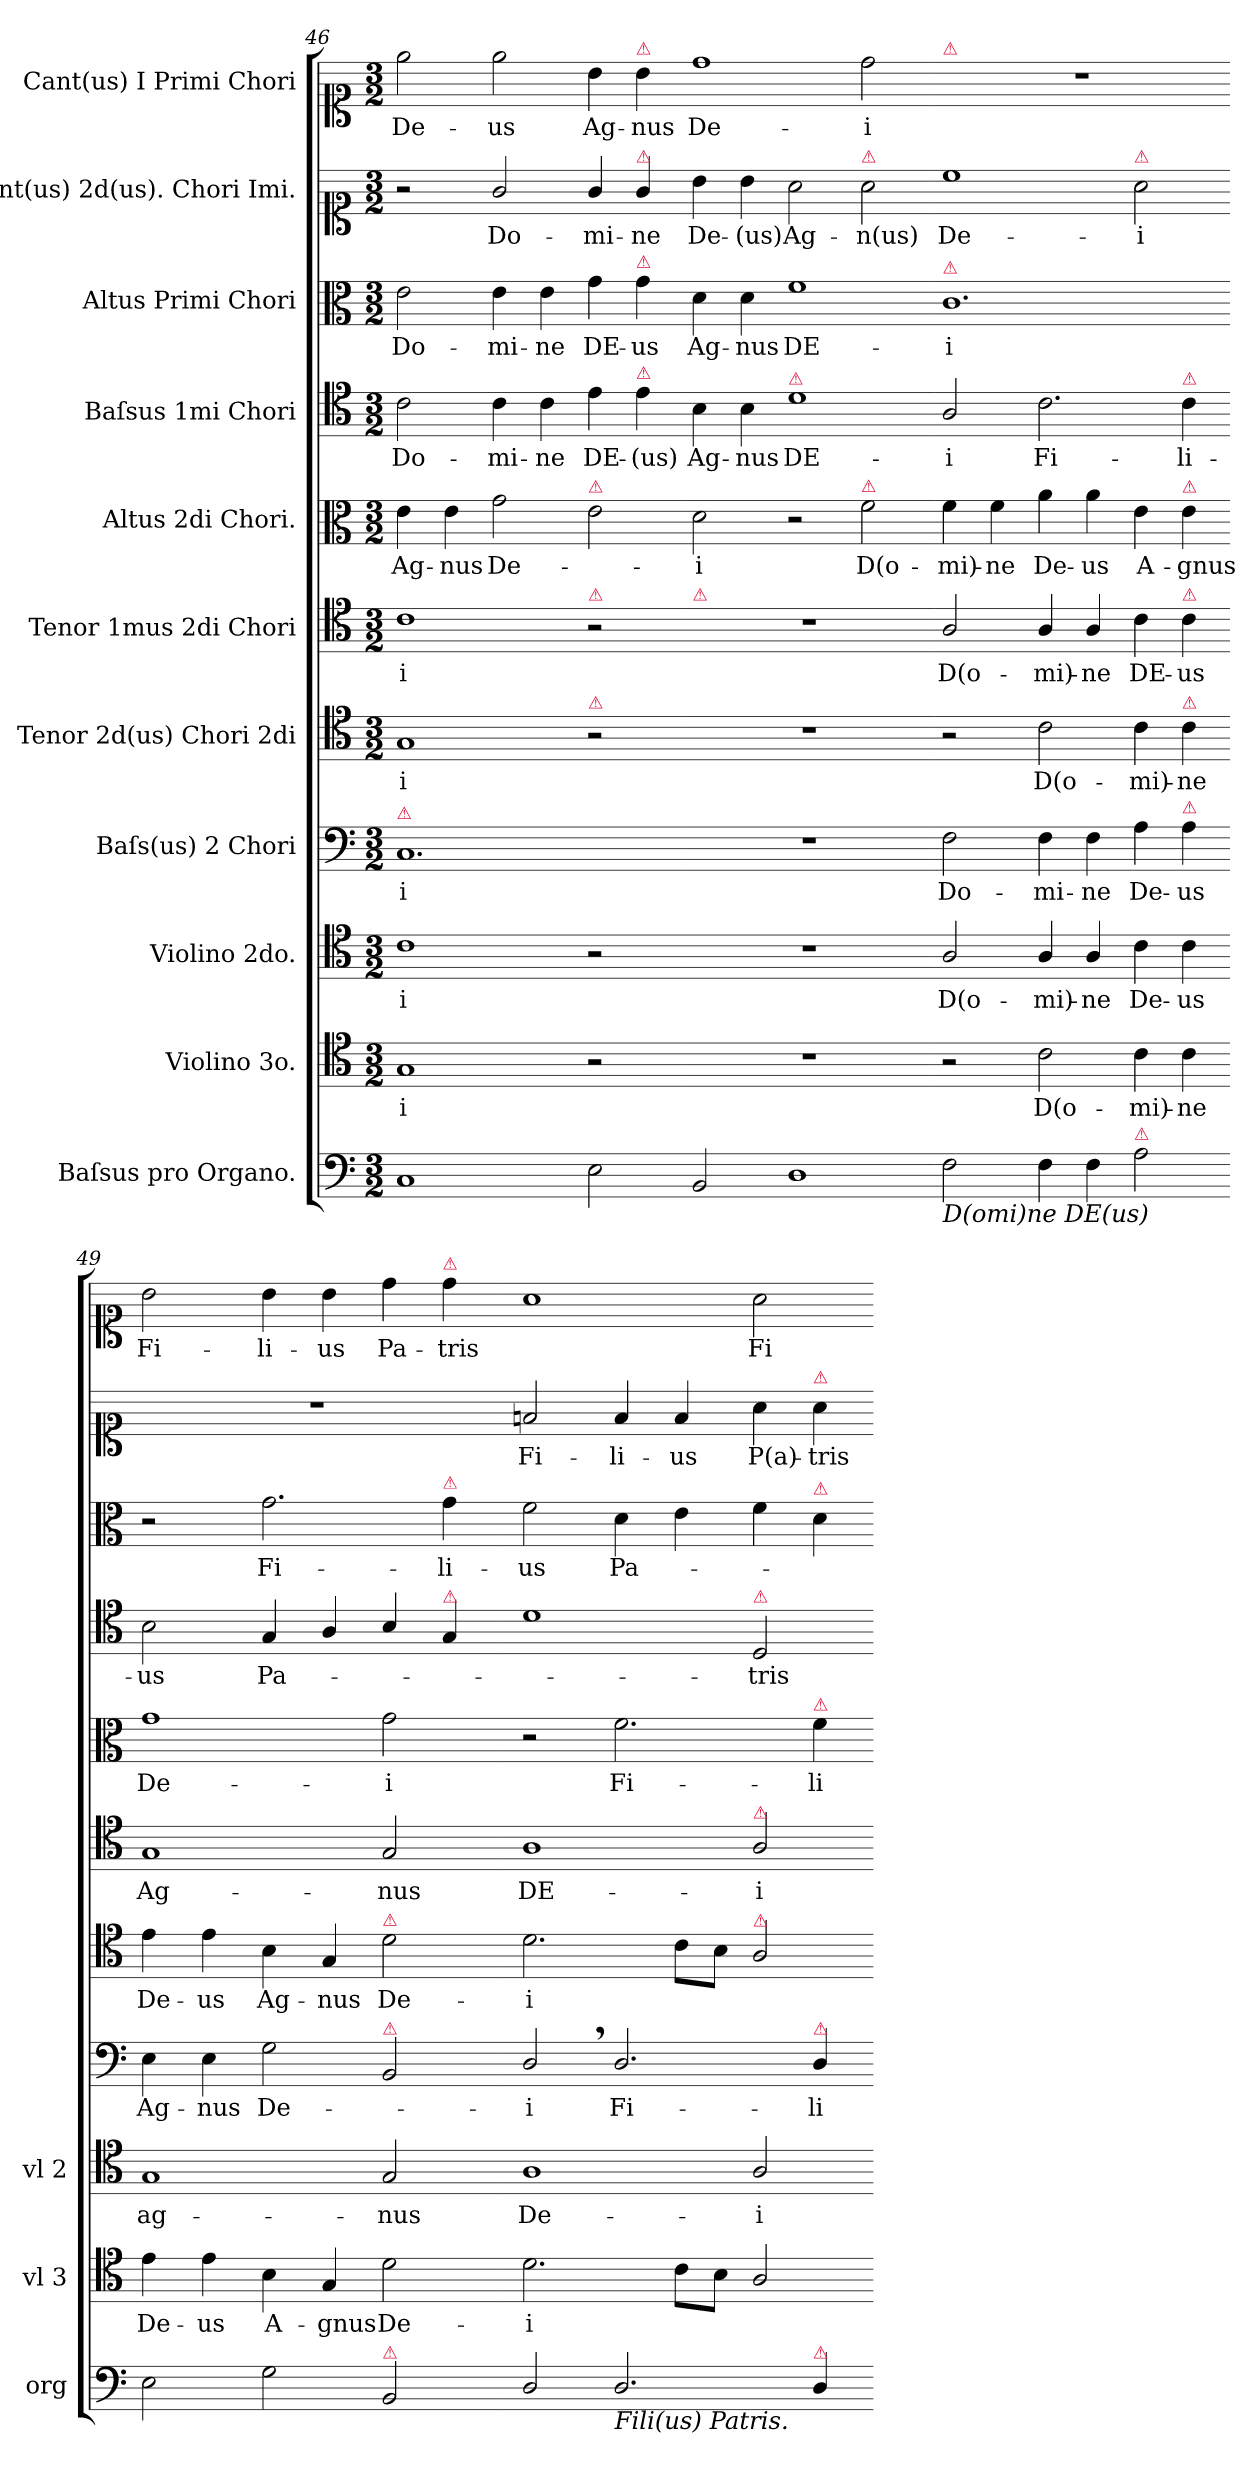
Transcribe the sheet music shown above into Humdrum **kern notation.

**kern	**kern	**text	**kern	**text	**kern	**text	**kern	**text	**kern	**text	**kern	**text	**kern	**text	**kern	**text	**kern	**text	**kern	**text
*part11	*part10	*part10	*part9	*part9	*part8	*part8	*part7	*part7	*part6	*part6	*part5	*part5	*part4	*part4	*part3	*part3	*part2	*part2	*part1	*part1
*staff11	*staff10	*staff10	*staff9	*staff9	*staff8	*staff8	*staff7	*staff7	*staff6	*staff6	*staff5	*staff5	*staff4	*staff4	*staff3	*staff3	*staff2	*staff2	*staff1	*staff1
*I"Baſsus pro Organo.	*I"Violino 3o.	*	*I"Violino 2do.	*	*I"Baſs(us) 2 Chori	*	*I"Tenor 2d(us) Chori 2di	*	*I"Tenor 1mus 2di Chori	*	*I"Altus 2di Chori.	*	*I"Baſsus 1mi Chori	*	*I"Altus Primi Chori	*	*I"Cant(us) 2d(us). Chori Imi.	*	*I"Cant(us) I Primi Chori	*
*I'org	*I'vl 3	*	*I'vl 2	*	*	*	*	*	*	*	*	*	*	*	*	*	*	*	*	*
*clefF4	*clefC4	*	*clefC4	*	*clefF4	*	*clefC4	*	*clefC4	*	*clefC3	*	*clefC4	*	*clefC3	*	*clefC1	*	*clefC1	*
*k[]	*k[]	*	*k[]	*	*k[]	*	*k[]	*	*k[]	*	*k[]	*	*k[]	*	*k[]	*	*k[]	*	*k[]	*
*D:dor	*D:dor	*	*D:dor	*	*D:dor	*	*D:dor	*	*D:dor	*	*D:dor	*	*D:dor	*	*D:dor	*	*D:dor	*	*D:dor	*
*M3/2	*M3/2	*	*M3/2	*	*M3/2	*	*M3/2	*	*M3/2	*	*M3/2	*	*M3/2	*	*M3/2	*	*M3/2	*	*M3/2	*
=46	=46	=46	=46	=46	=46	=46	=46	=46	=46	=46	=46	=46	=46	=46	=46	=46	=46	=46	=46	=46
!	!	!	!	!	!LO:TX:a:color=crimson:t=⚠	!	!	!	!	!	!	!	!	!	!	!	!	!	!	!
1C	1G	-i	1c	-i	1.C	-i	1G	-i	1c	-i	4e\	Ag-	2c\	Do-	2e\	Do-	2r	.	2ee\	De-
.	.	.	.	.	.	.	.	.	.	.	4e\	-nus	.	.	.	.	.	.	.	.
.	.	.	.	.	.	.	.	.	.	.	2g\	De-	4c\	-mi-	4e\	-mi-	2g/	Do-	2ee\	-us
.	.	.	.	.	.	.	.	.	.	.	.	.	4c\	-ne	4e\	-ne	.	.	.	.
!	!	!	!	!	!	!	!	!	!	!	!LO:TX:a:color=crimson:t=⚠	!	!	!	!	!	!	!	!	!
!	!	!	!	!	!	!	!	!	!LO:TX:a:color=crimson:t=⚠	!	!	!	!	!	!	!	!	!	!	!
!	!	!	!	!	!	!	!LO:TX:a:color=crimson:t=⚠	!	!	!	!	!	!	!	!	!	!	!	!	!
2E\	2r	.	2r	.	.	.	2r	.	2r	.	2e\	.	4e\	DE-	4g\	DE-	4g/	-mi-	4b\	Ag-
!	!	!	!	!	!	!	!	!	!	!	!	!	!	!	!	!	!	!	!LO:TX:a:color=crimson:t=⚠	!
!	!	!	!	!	!	!	!	!	!	!	!	!	!	!	!	!	!LO:TX:a:color=crimson:t=⚠	!	!	!
!	!	!	!	!	!	!	!	!	!	!	!	!	!	!	!LO:TX:a:color=crimson:t=⚠	!	!	!	!	!
!	!	!	!	!	!	!	!	!	!	!	!	!	!LO:TX:a:color=crimson:t=⚠	!	!	!	!	!	!	!
.	.	.	.	.	.	.	.	.	.	.	.	.	4e\	-(us)	4g\	-us	4g/	-ne	4b\	-nus
=47-	=47-	=47-	=47-	=47-	=47-	=47-	=47-	=47-	=47-	=47-	=47-	=47-	=47-	=47-	=47-	=47-	=47-	=47-	=47-	=47-
!	!	!	!	!	!	!	!	!	!LO:TX:a:color=crimson:t=⚠	!	!	!	!	!	!	!	!	!	!	!
2BB/	1.r	.	1.r	.	1.r	.	1.r	.	1.r	.	2d\	-i	4B\	Ag-	4d\	Ag-	4b\	De-	1dd	De-
.	.	.	.	.	.	.	.	.	.	.	.	.	4B\	-nus	4d\	-nus	4b\	-(us)	.	.
!	!	!	!	!	!	!	!	!	!	!	!	!	!LO:TX:a:color=crimson:t=⚠	!	!	!	!	!	!	!
1D	.	.	.	.	.	.	.	.	.	.	2r	.	1d	DE-	1f	DE-	2a\	Ag-	.	.
!	!	!	!	!	!	!	!	!	!	!	!	!	!	!	!	!	!LO:TX:a:color=crimson:t=⚠	!	!	!
!	!	!	!	!	!	!	!	!	!	!	!LO:TX:a:color=crimson:t=⚠	!	!	!	!	!	!	!	!	!
!	!	!	!	!	!	!	!	!	!	!	!	!LO:LY:i	!	!	!	!	!	!	!	!
.	.	.	.	.	.	.	.	.	.	.	2f\	D(o-	.	.	.	.	2a\	-n(us)	2dd\	-i
=48-	=48-	=48-	=48-	=48-	=48-	=48-	=48-	=48-	=48-	=48-	=48-	=48-	=48-	=48-	=48-	=48-	=48-	=48-	=48-	=48-
!	!	!	!	!	!	!	!	!	!	!	!	!	!	!	!	!	!	!	!LO:TX:a:color=crimson:t=⚠	!
!	!	!	!	!	!	!	!	!	!	!	!	!	!	!	!LO:TX:a:color=crimson:t=⚠	!	!	!	!	!
!LO:TX:b:i:t=D(omi)ne DE(us)	!	!	!	!	!	!	!	!	!	!	!	!	!	!	!	!	!	!	!	!
!	!	!	!	!	!	!LO:LY:i	!	!	!	!	!	!LO:LY:i	!	!	!	!	!	!	!	!
2F\	2r	.	2A/	D(o-	2F\	Do-	2r	.	2A/	D(o-	4f\	-mi)-	2A/	-i	1.c	-i	1cc	De-	1.r	.
!	!	!	!	!	!	!	!	!	!	!	!	!LO:LY:i	!	!	!	!	!	!	!	!
.	.	.	.	.	.	.	.	.	.	.	4f\	-ne	.	.	.	.	.	.	.	.
!	!	!LO:LY:i	!	!	!	!LO:LY:i	!	!LO:LY:i	!	!	!	!LO:LY:i	!	!	!	!	!	!	!	!
4F\	2c\	D(o-	4A/	-mi)-	4F\	-mi-	2c\	D(o-	4A/	-mi)-	4a\	De-	2.c\	Fi-	.	.	.	.	.	.
!	!	!	!	!	!	!LO:LY:i	!	!	!	!	!	!LO:LY:i	!	!	!	!	!	!	!	!
4F\	.	.	4A/	-ne	4F\	-ne	.	.	4A/	-ne	4a\	-us	.	.	.	.	.	.	.	.
!	!	!	!	!	!	!	!	!	!	!	!	!	!	!	!	!	!LO:TX:a:color=crimson:t=⚠	!	!	!
!LO:TX:a:color=crimson:t=⚠	!	!	!	!	!	!	!	!	!	!	!	!	!	!	!	!	!	!	!	!
!	!	!LO:LY:i	!	!	!	!LO:LY:i	!	!LO:LY:i	!	!	!	!LO:LY:i	!	!	!	!	!	!	!	!
2A\	4c\	-mi)-	4c\	De-	4A\	De-	4c\	-mi)-	4c\	DE-	4e\	A-	.	.	.	.	2a\	-i	.	.
!	!	!	!	!	!	!	!	!	!	!	!	!	!LO:TX:a:color=crimson:t=⚠	!	!	!	!	!	!	!
!	!	!	!	!	!	!	!	!	!	!	!LO:TX:a:color=crimson:t=⚠	!	!	!	!	!	!	!	!	!
!	!	!	!	!	!	!	!	!	!LO:TX:a:color=crimson:t=⚠	!	!	!	!	!	!	!	!	!	!	!
!	!	!	!	!	!	!	!LO:TX:a:color=crimson:t=⚠	!	!	!	!	!	!	!	!	!	!	!	!	!
!	!	!	!	!	!LO:TX:a:color=crimson:t=⚠	!	!	!	!	!	!	!	!	!	!	!	!	!	!	!
!	!	!LO:LY:i	!	!	!	!LO:LY:i	!	!LO:LY:i	!	!	!	!LO:LY:i	!	!	!	!	!	!	!	!
.	4c\	-ne	4c\	-us	4A\	-us	4c\	-ne	4c\	-us	4e\	-gnus	4c\	-li-	.	.	.	.	.	.
=49-	=49-	=49-	=49-	=49-	=49-	=49-	=49-	=49-	=49-	=49-	=49-	=49-	=49-	=49-	=49-	=49-	=49-	=49-	=49-	=49-
!	!	!LO:LY:i	!	!	!	!LO:LY:i	!	!LO:LY:i	!	!	!	!LO:LY:i	!	!	!	!	!	!	!	!
2E\	4e\	De-	1G	ag-	4E\	Ag-	4e\	De-	1G	Ag-	1g	De-	2B\	-us	2r	.	1.r	.	2b\	Fi-
!	!	!LO:LY:i	!	!	!	!LO:LY:i	!	!LO:LY:i	!	!	!	!	!	!	!	!	!	!	!	!
.	4e\	-us	.	.	4E\	-nus	4e\	-us	.	.	.	.	.	.	.	.	.	.	.	.
!	!	!LO:LY:i	!	!	!	!LO:LY:i	!	!LO:LY:i	!	!	!	!	!	!	!	!	!	!	!	!
2G\	4B\	A-	.	.	2G\	De-	4B\	Ag-	.	.	.	.	4G/	Pa-	2.g\	Fi-	.	.	4b\	-li-
!	!	!LO:LY:i	!	!	!	!	!	!LO:LY:i	!	!	!	!	!	!	!	!	!	!	!	!
.	4G/	-gnus	.	.	.	.	4G/	-nus	.	.	.	.	4A/	.	.	.	.	.	4b\	-us
!	!	!	!	!	!	!	!LO:TX:a:color=crimson:t=⚠	!	!	!	!	!	!	!	!	!	!	!	!	!
!	!	!	!	!	!LO:TX:a:color=crimson:t=⚠	!	!	!	!	!	!	!	!	!	!	!	!	!	!	!
!LO:TX:a:color=crimson:t=⚠	!	!	!	!	!	!	!	!	!	!	!	!	!	!	!	!	!	!	!	!
!	!	!LO:LY:i	!	!	!	!	!	!LO:LY:i	!	!	!	!LO:LY:i	!	!	!	!	!	!	!	!
2BB/	2d\	De-	2G/	-nus	2BB/	.	2d\	De-	2G/	-nus	2g\	-i	4B/	.	.	.	.	.	4dd\	Pa-
!	!	!	!	!	!	!	!	!	!	!	!	!	!	!	!	!	!	!	!LO:TX:a:color=crimson:t=⚠	!
!	!	!	!	!	!	!	!	!	!	!	!	!	!	!	!LO:TX:a:color=crimson:t=⚠	!	!	!	!	!
!	!	!	!	!	!	!	!	!	!	!	!	!	!LO:TX:a:color=crimson:t=⚠	!	!	!	!	!	!	!
.	.	.	.	.	.	.	.	.	.	.	.	.	4G/	.	4g\	-li-	.	.	4dd\	-tris
=50-	=50-	=50-	=50-	=50-	=50-	=50-	=50-	=50-	=50-	=50-	=50-	=50-	=50-	=50-	=50-	=50-	=50-	=50-	=50-	=50-
!	!	!LO:LY:i	!	!	!	!LO:LY:i	!	!LO:LY:i	!	!	!	!	!	!	!	!	!	!	!	!
2D/	2.d\	-i	1A	De-	2D,/	-i	2.d\	-i	1A	DE-	2r	.	1d	.	2f\	-us	2fn/	Fi-	1a	.
!LO:TX:b:i:t=Fili(us) Patris.	!	!	!	!	!	!	!	!	!	!	!	!	!	!	!	!	!	!	!	!
2.D/	.	.	.	.	2.D/	Fi-	.	.	.	.	2.f\	Fi-	.	.	4d\	Pa-	4f/	-li-	.	.
.	8c\L	.	.	.	.	.	8c\L	.	.	.	.	.	.	.	4e\	.	4f/	-us	.	.
.	8B\J	.	.	.	.	.	8B\J	.	.	.	.	.	.	.	.	.	.	.	.	.
!	!	!	!	!	!	!	!	!	!	!	!	!	!LO:TX:a:color=crimson:t=⚠	!	!	!	!	!	!	!
!	!	!	!	!	!	!	!	!	!LO:TX:a:color=crimson:t=⚠	!	!	!	!	!	!	!	!	!	!	!
!	!	!	!	!	!	!	!LO:TX:a:color=crimson:t=⚠	!	!	!	!	!	!	!	!	!	!	!	!	!
.	2A/	.	2A/	-i	.	.	2A/	.	2A/	-i	.	.	2D/	-tris	4f\	.	4a\	P(a)-	2a\	Fi-
!	!	!	!	!	!	!	!	!	!	!	!	!	!	!	!	!	!LO:TX:a:color=crimson:t=⚠	!	!	!
!	!	!	!	!	!	!	!	!	!	!	!	!	!	!	!LO:TX:a:color=crimson:t=⚠	!	!	!	!	!
!	!	!	!	!	!	!	!	!	!	!	!LO:TX:a:color=crimson:t=⚠	!	!	!	!	!	!	!	!	!
!	!	!	!	!	!LO:TX:a:color=crimson:t=⚠	!	!	!	!	!	!	!	!	!	!	!	!	!	!	!
!LO:TX:a:color=crimson:t=⚠	!	!	!	!	!	!	!	!	!	!	!	!	!	!	!	!	!	!	!	!
4D/	.	.	.	.	4D/	-li-	.	.	.	.	4f\	-li-	.	.	4d\	.	4a\	-tris	.	.
=-	=-	=-	=-	=-	=-	=-	=-	=-	=-	=-	=-	=-	=-	=-	=-	=-	=-	=-	=-	=-
*-	*-	*-	*-	*-	*-	*-	*-	*-	*-	*-	*-	*-	*-	*-	*-	*-	*-	*-	*-	*-
